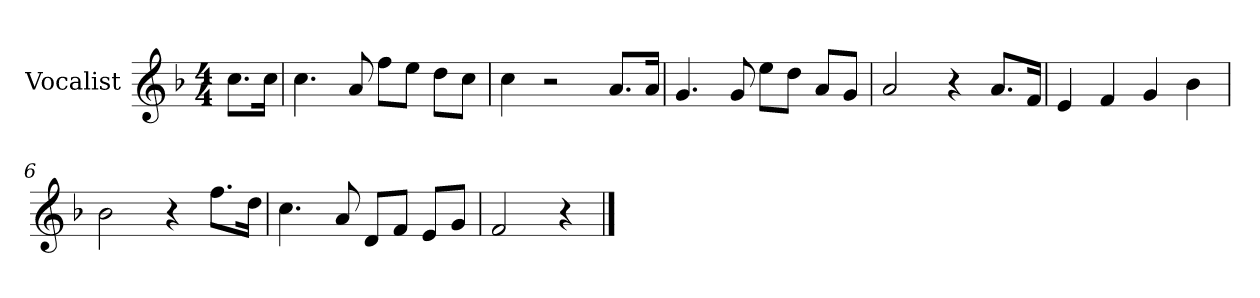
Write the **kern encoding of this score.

**kern
*part1
*staff1
*I"Vocalist
*k[b-]
*F:
*M4/4
=
8.ccL
16ccJk
=1
4.cc
8a
8ffL
8eeJ
8ddL
8ccJ
=2
4cc
2r
8.aL
16aJk
=3
4.g
8g
8eeL
8ddJ
8aL
8gJ
=4
2a
4r
8.aL
16fJk
=5
4e
4f
4g
4b-
=6
2b-
4r
8.ffL
16ddJk
=7
4.cc
8a
8dL
8fJ
8eL
8gJ
=8
2f
4r
==
*-
